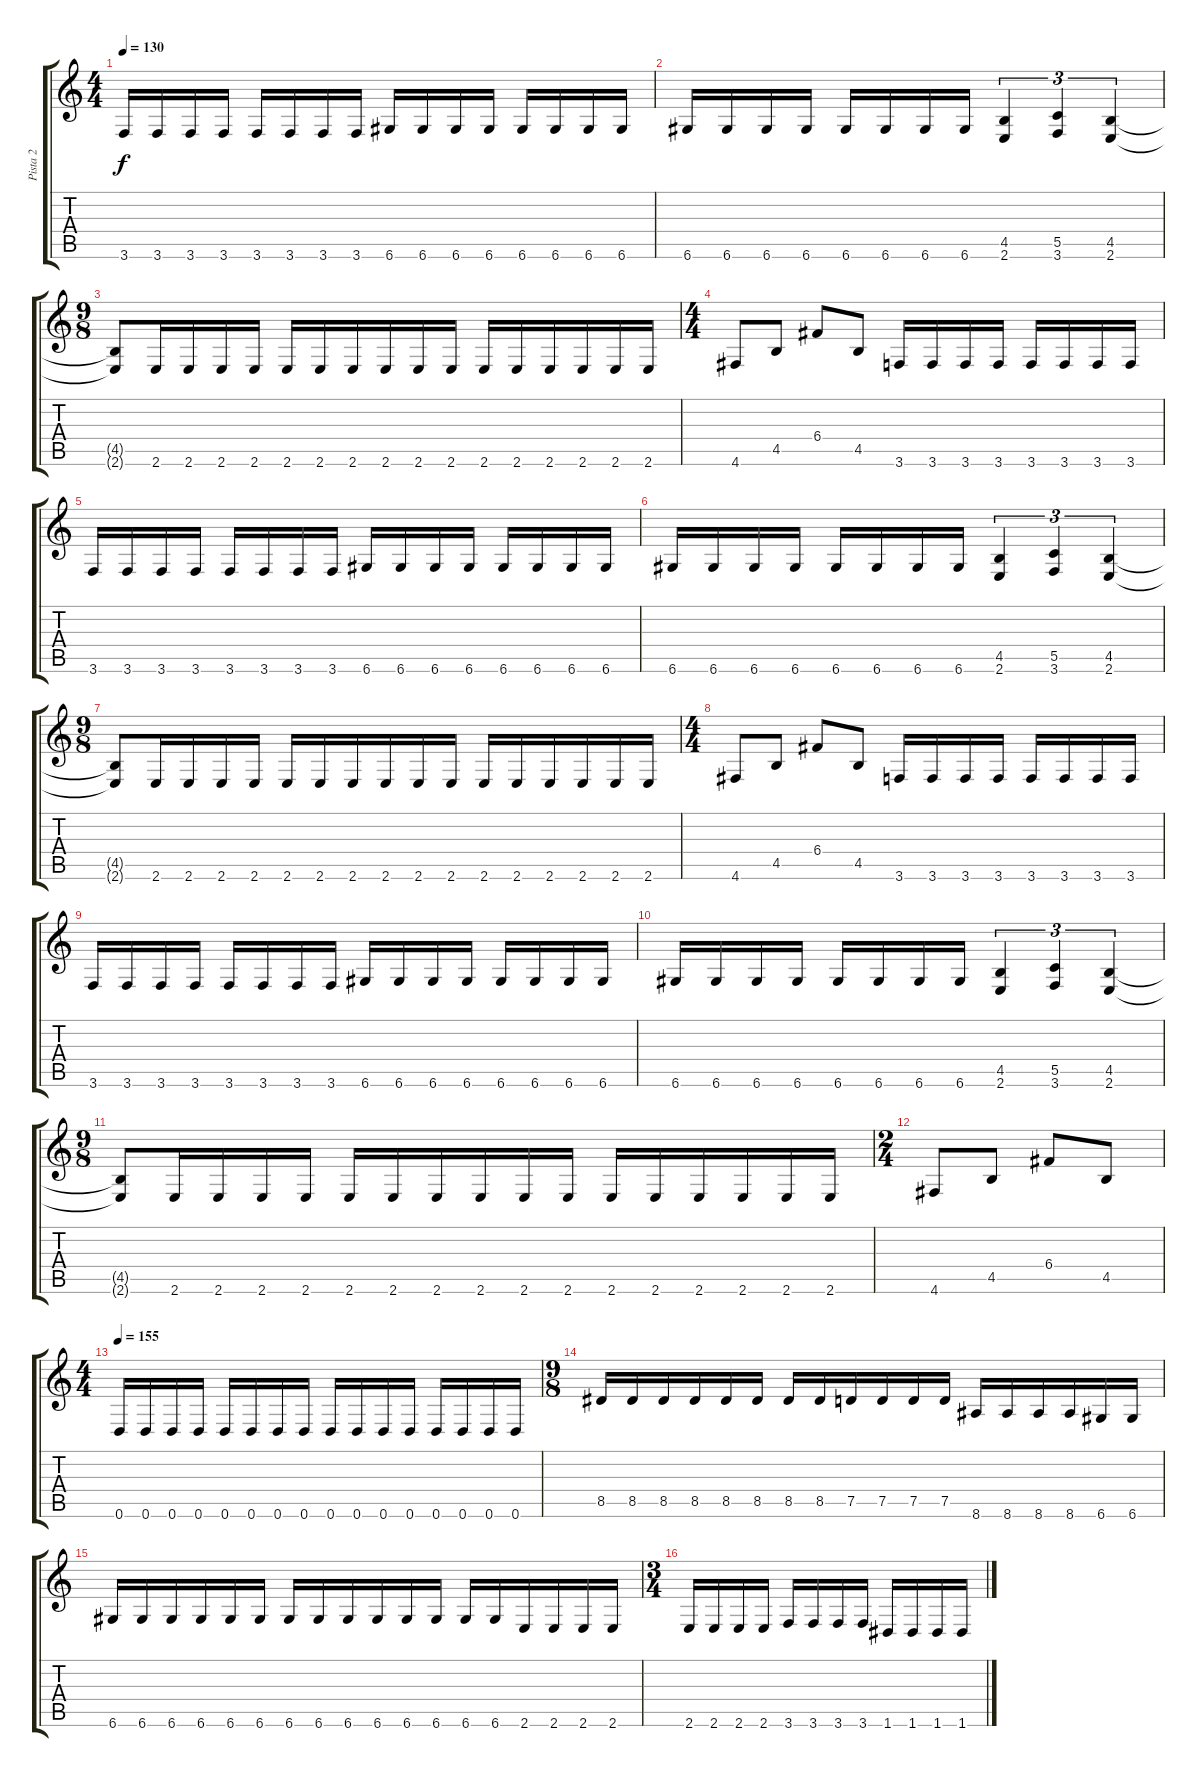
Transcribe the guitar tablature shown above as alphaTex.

\track ("Pista 2" "Pista 2") {instrument distortionguitar}
\staff {score tabs}
\tuning (D4 A3 F3 C3 G2 D2) {hide}
\ts (4 4)
\tempo 130
\clef g2
\ks c
3.6.16{dy f} 3.6.16 3.6.16 3.6.16 3.6.16 3.6.16 3.6.16 3.6.16 6.6.16 6.6.16 6.6.16 6.6.16 6.6.16 6.6.16 6.6.16 6.6.16 |
6.6.16 6.6.16 6.6.16 6.6.16 6.6.16 6.6.16 6.6.16 6.6.16 (4.5 2.6).4{tu (3 2)} (5.5 3.6).4{tu (3 2)} (4.5 2.6).4{tu (3 2)} |
\ts (9 8)
(4.5{t} 2.6{t}).8 2.6.16 2.6.16 2.6.16 2.6.16 2.6.16 2.6.16 2.6.16 2.6.16 2.6.16 2.6.16 2.6.16 2.6.16 2.6.16 2.6.16 2.6.16 2.6.16 |
\ts (4 4)
4.6.8 4.5.8 6.4.8 4.5.8 3.6.16 3.6.16 3.6.16 3.6.16 3.6.16 3.6.16 3.6.16 3.6.16 |
3.6.16 3.6.16 3.6.16 3.6.16 3.6.16 3.6.16 3.6.16 3.6.16 6.6.16 6.6.16 6.6.16 6.6.16 6.6.16 6.6.16 6.6.16 6.6.16 |
6.6.16 6.6.16 6.6.16 6.6.16 6.6.16 6.6.16 6.6.16 6.6.16 (4.5 2.6).4{tu (3 2)} (5.5 3.6).4{tu (3 2)} (4.5 2.6).4{tu (3 2)} |
\ts (9 8)
(4.5{t} 2.6{t}).8 2.6.16 2.6.16 2.6.16 2.6.16 2.6.16 2.6.16 2.6.16 2.6.16 2.6.16 2.6.16 2.6.16 2.6.16 2.6.16 2.6.16 2.6.16 2.6.16 |
\ts (4 4)
4.6.8 4.5.8 6.4.8 4.5.8 3.6.16 3.6.16 3.6.16 3.6.16 3.6.16 3.6.16 3.6.16 3.6.16 |
3.6.16 3.6.16 3.6.16 3.6.16 3.6.16 3.6.16 3.6.16 3.6.16 6.6.16 6.6.16 6.6.16 6.6.16 6.6.16 6.6.16 6.6.16 6.6.16 |
6.6.16 6.6.16 6.6.16 6.6.16 6.6.16 6.6.16 6.6.16 6.6.16 (4.5 2.6).4{tu (3 2)} (5.5 3.6).4{tu (3 2)} (4.5 2.6).4{tu (3 2)} |
\ts (9 8)
(4.5{t} 2.6{t}).8 2.6.16 2.6.16 2.6.16 2.6.16 2.6.16 2.6.16 2.6.16 2.6.16 2.6.16 2.6.16 2.6.16 2.6.16 2.6.16 2.6.16 2.6.16 2.6.16 |
\ts (2 4)
4.6.8 4.5.8 6.4.8 4.5.8 |
\ts (4 4)
\tempo 155
0.6.16 0.6.16 0.6.16 0.6.16 0.6.16 0.6.16 0.6.16 0.6.16 0.6.16 0.6.16 0.6.16 0.6.16 0.6.16 0.6.16 0.6.16 0.6.16 |
\ts (9 8)
8.5.16 8.5.16 8.5.16 8.5.16 8.5.16 8.5.16 8.5.16 8.5.16 7.5.16 7.5.16 7.5.16 7.5.16 8.6.16 8.6.16 8.6.16 8.6.16 6.6.16 6.6.16 |
6.6.16 6.6.16 6.6.16 6.6.16 6.6.16 6.6.16 6.6.16 6.6.16 6.6.16 6.6.16 6.6.16 6.6.16 6.6.16 6.6.16 2.6.16 2.6.16 2.6.16 2.6.16 |
\ts (3 4)
2.6.16 2.6.16 2.6.16 2.6.16 3.6.16 3.6.16 3.6.16 3.6.16 1.6.16 1.6.16 1.6.16 1.6.16
